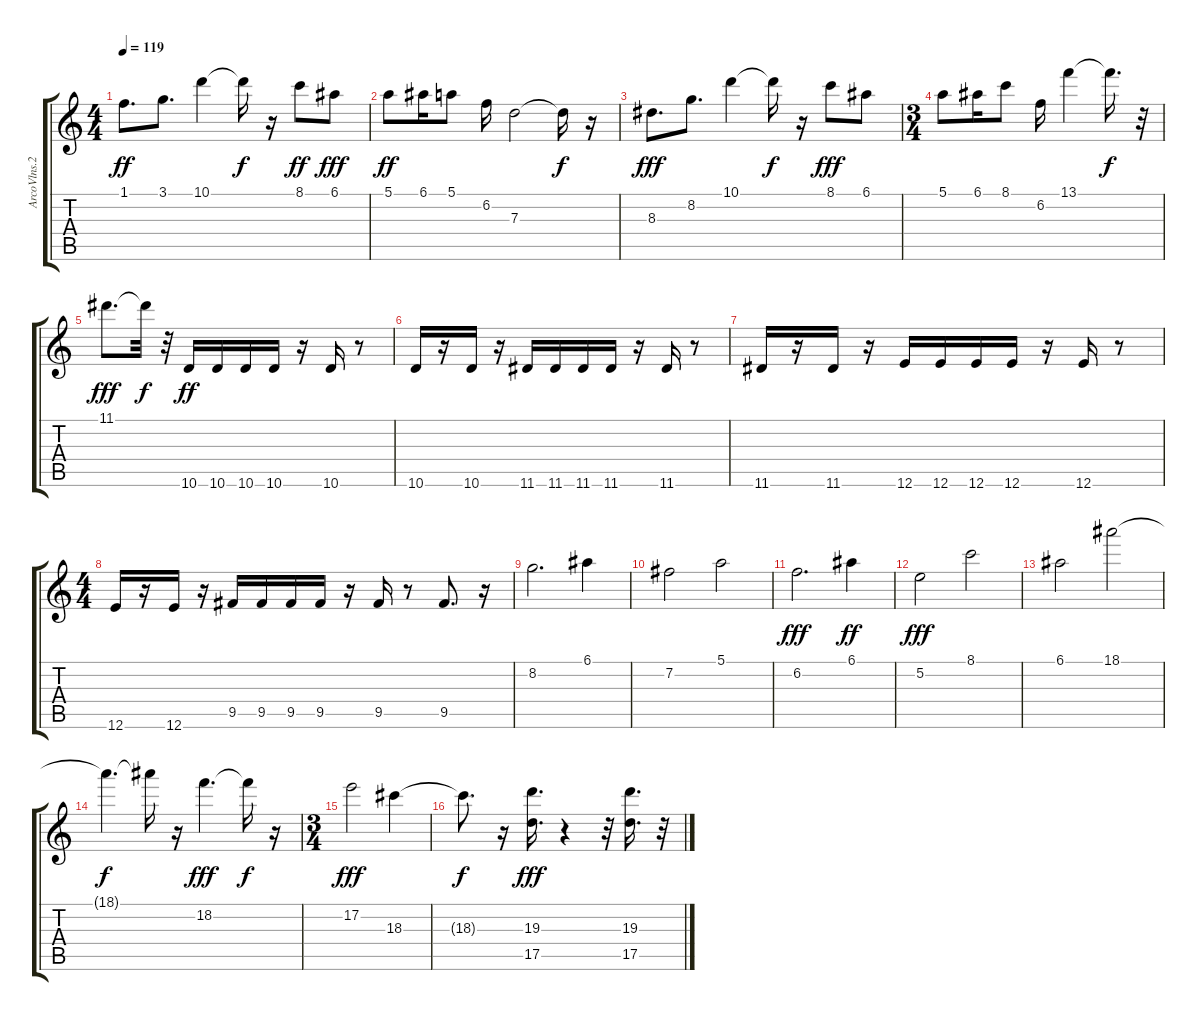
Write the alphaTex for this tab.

\track ("ArcoVlns.2                     " "ArcoVlns.2") {instrument distortionguitar}
\staff {score tabs}
\tuning (E4 B3 G3 D3 A2 E2) {hide}
\ts (4 4)
\tempo 119
\clef g2
\ks c
1.1.8{d dy ff} 3.1.8{d} 10.1.4 10.1{t}.16{dy f} r.16 8.1.8{dy ff} 6.1.8{dy fff} |
5.1.8{dy ff} 6.1.16 5.1.8 6.2.16 7.3.2 7.3{t}.16{dy f} r.16 |
8.3.8{d dy fff} 8.2.8{d} 10.1.4 10.1{t}.16{dy f} r.16 8.1.8{dy fff} 6.1.8 |
\ts (3 4)
5.1.8 6.1.16 8.1.8 6.2.16 13.1.4 13.1{t}.16{d dy f} r.32 |
11.1.8{d dy fff} 11.1{t}.32{dy f} r.32 10.6.16{dy ff} 10.6.16 10.6.16 10.6.16 r.16 10.6.16 r.8 |
10.6.16 r.16 10.6.16 r.16 11.6.16 11.6.16 11.6.16 11.6.16 r.16 11.6.16 r.8 |
11.6.16 r.16 11.6.16 r.16 12.6.16 12.6.16 12.6.16 12.6.16 r.16 12.6.16 r.8 |
\ts (4 4)
12.6.16 r.16 12.6.16 r.16 9.5.16 9.5.16 9.5.16 9.5.16 r.16 9.5.16 r.8 9.5.8{d} r.16 |
8.2.2{d} 6.1.4 |
7.2.2 5.1.2 |
6.2.2{d dy fff} 6.1.4{dy ff} |
5.2.2{dy fff} 8.1.2 |
6.1.2 18.1.2 |
18.1{t}.4{d dy f} 18.1{t}.16 r.16 18.2.4{d dy fff} 18.2{t}.16{dy f} r.16 |
\ts (3 4)
17.2.2{dy fff} 18.3.4 |
18.3{t}.8{d dy f} r.16 (19.3 17.5).16{d dy fff} r.4 r.32 (19.3 17.5).16{d} r.32
